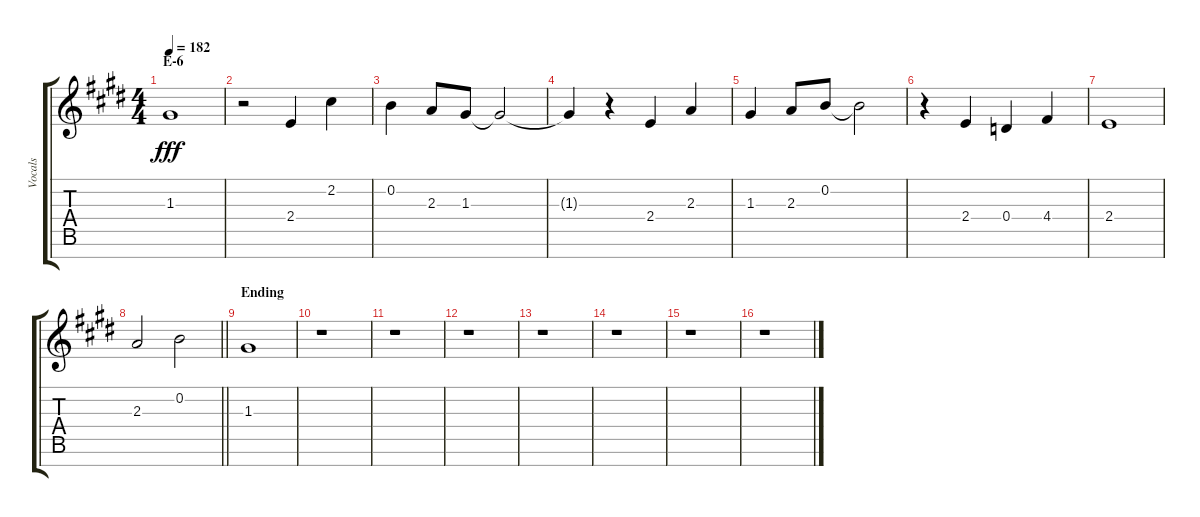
\track ("Vocals" "Vocals") {instrument voiceoohs}
\staff {score tabs}
\tuning (E5 B4 G4 D4 A3 E3 B2) {hide}
\ts (4 4)
\section ("" "E-6")
\tempo 182
\clef g2
\ks e
1.3.1{dy fff} |
r.2 2.4.4 2.2.4 |
0.2.4 2.3.8 1.3.8 1.3{t}.2 |
1.3{t}.4 r.4 2.4.4 2.3.4 |
1.3.4 2.3.8 0.2.8 0.2{t}.2 |
r.4 2.4.4 0.4.4 4.4.4 |
2.4.1 |
\barLineRight lightlight
2.3.2 0.2.2 |
\section ("" "Ending")
1.3.1 |
r.1 |
r.1 |
r.1 |
r.1 |
r.1 |
r.1 |
r.1
